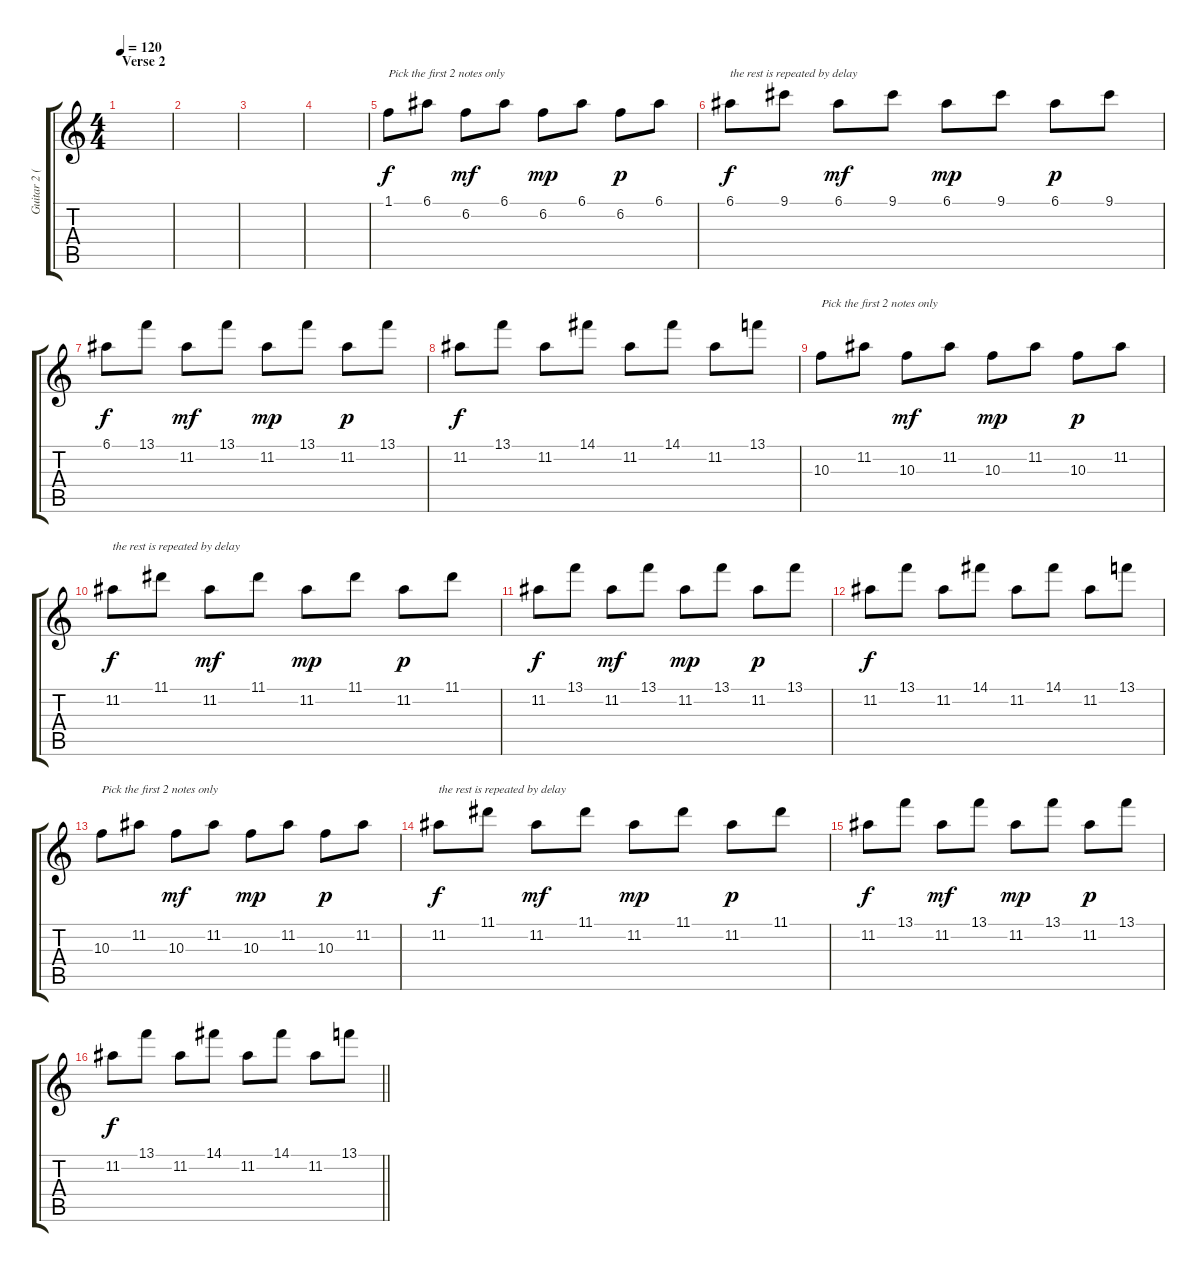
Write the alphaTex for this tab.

\track ("Guitar 2 (Greg)" "Guitar 2 (") {instrument distortionguitar}
\staff {score tabs}
\tuning (E4 B3 G3 D3 A2 D2) {hide}
\ts (4 4)
\section ("" "Verse 2")
\tempo 120
\clef g2
\ks c
|
|
|
|
1.1.8{txt "Pick the first 2 notes only"} 6.1.8 6.2.8{dy mf} 6.1.8 6.2.8{dy mp} 6.1.8 6.2.8{dy p} 6.1.8 |
6.1.8{txt "the rest is repeated by delay" dy f} 9.1.8 6.1.8{dy mf} 9.1.8 6.1.8{dy mp} 9.1.8 6.1.8{dy p} 9.1.8 |
6.1.8{dy f} 13.1.8 11.2.8{dy mf} 13.1.8 11.2.8{dy mp} 13.1.8 11.2.8{dy p} 13.1.8 |
11.2.8{dy f} 13.1.8 11.2.8 14.1.8 11.2.8 14.1.8 11.2.8 13.1.8 |
10.3.8{txt "Pick the first 2 notes only"} 11.2.8 10.3.8{dy mf} 11.2.8 10.3.8{dy mp} 11.2.8 10.3.8{dy p} 11.2.8 |
11.2.8{txt "the rest is repeated by delay" dy f} 11.1.8 11.2.8{dy mf} 11.1.8 11.2.8{dy mp} 11.1.8 11.2.8{dy p} 11.1.8 |
11.2.8{dy f} 13.1.8 11.2.8{dy mf} 13.1.8 11.2.8{dy mp} 13.1.8 11.2.8{dy p} 13.1.8 |
11.2.8{dy f} 13.1.8 11.2.8 14.1.8 11.2.8 14.1.8 11.2.8 13.1.8 |
10.3.8{txt "Pick the first 2 notes only"} 11.2.8 10.3.8{dy mf} 11.2.8 10.3.8{dy mp} 11.2.8 10.3.8{dy p} 11.2.8 |
11.2.8{txt "the rest is repeated by delay" dy f} 11.1.8 11.2.8{dy mf} 11.1.8 11.2.8{dy mp} 11.1.8 11.2.8{dy p} 11.1.8 |
11.2.8{dy f} 13.1.8 11.2.8{dy mf} 13.1.8 11.2.8{dy mp} 13.1.8 11.2.8{dy p} 13.1.8 |
\barLineRight lightlight
11.2.8{dy f} 13.1.8 11.2.8 14.1.8 11.2.8 14.1.8 11.2.8 13.1.8
